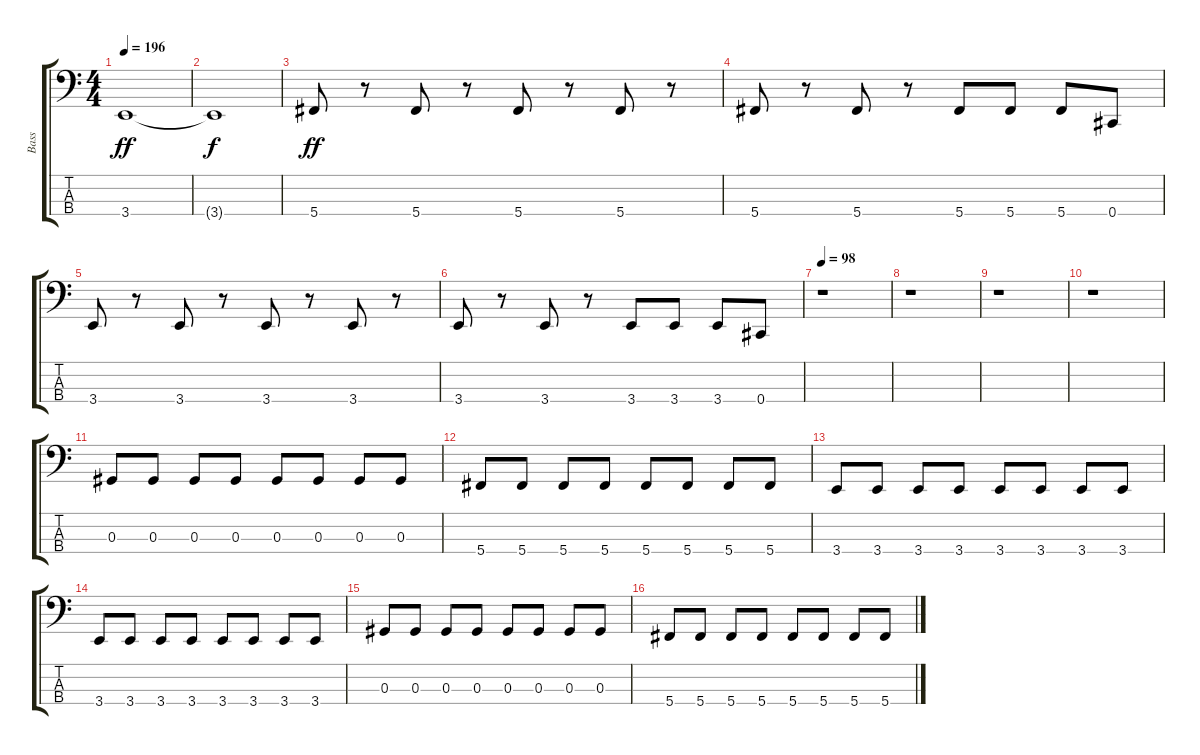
\track ("Bass" "Bass") {instrument electricbasspick}
\staff {score tabs}
\tuning (Gb2 Db2 Ab1 Db1) {hide}
\ts (4 4)
\tempo 196
\clef f4
\ks c
3.4.1{dy ff} |
3.4{t}.1{dy f} |
5.4.8{dy ff} r.8 5.4.8 r.8 5.4.8 r.8 5.4.8 r.8 |
5.4.8 r.8 5.4.8 r.8 5.4.8 5.4.8 5.4.8 0.4.8 |
3.4.8 r.8 3.4.8 r.8 3.4.8 r.8 3.4.8 r.8 |
3.4.8 r.8 3.4.8 r.8 3.4.8 3.4.8 3.4.8 0.4.8 |
\tempo 98
r.1 |
r.1 |
r.1 |
r.1 |
0.3.8 0.3.8 0.3.8 0.3.8 0.3.8 0.3.8 0.3.8 0.3.8 |
5.4.8 5.4.8 5.4.8 5.4.8 5.4.8 5.4.8 5.4.8 5.4.8 |
3.4.8 3.4.8 3.4.8 3.4.8 3.4.8 3.4.8 3.4.8 3.4.8 |
3.4.8 3.4.8 3.4.8 3.4.8 3.4.8 3.4.8 3.4.8 3.4.8 |
0.3.8 0.3.8 0.3.8 0.3.8 0.3.8 0.3.8 0.3.8 0.3.8 |
5.4.8 5.4.8 5.4.8 5.4.8 5.4.8 5.4.8 5.4.8 5.4.8
